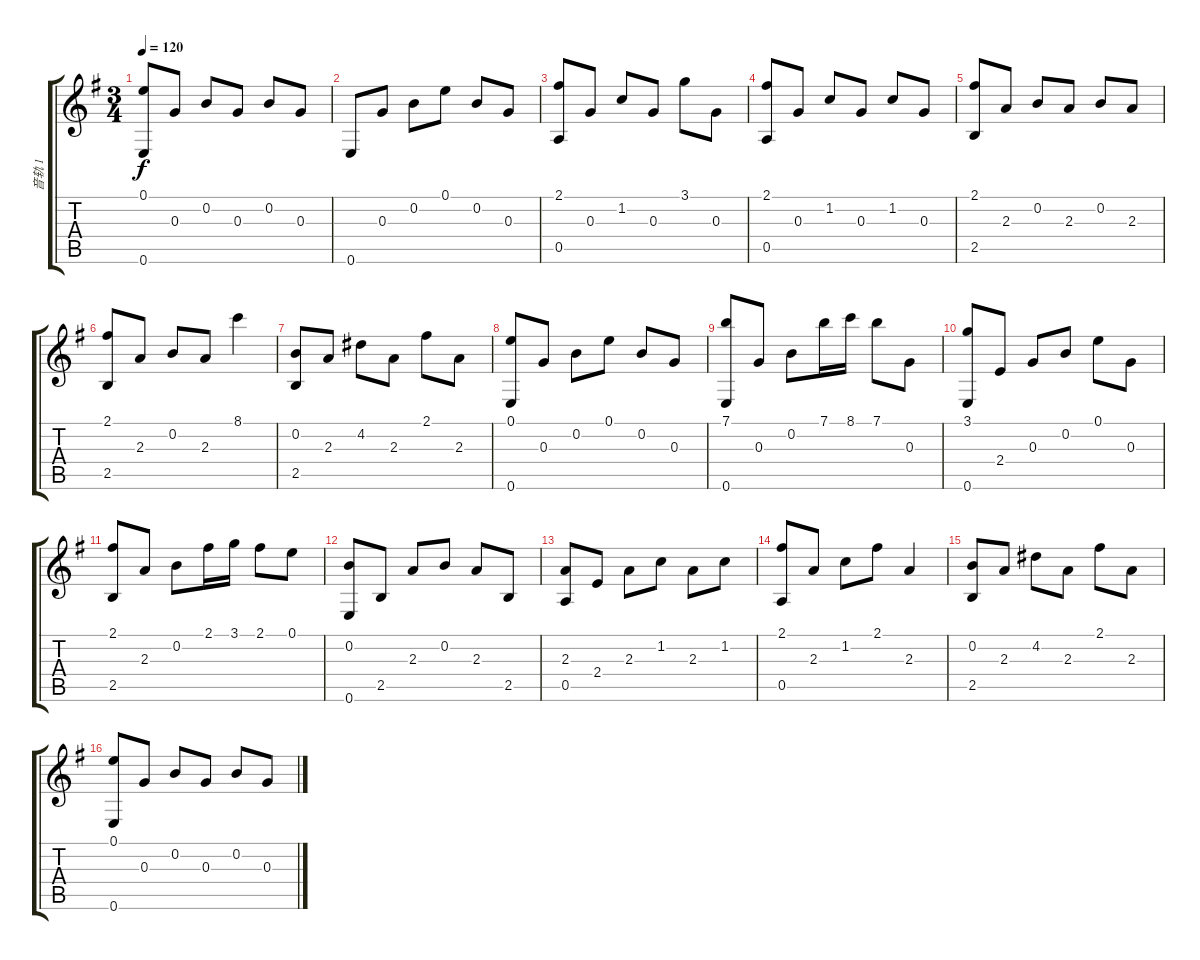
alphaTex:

\track ("音轨 1" "音轨 1") {instrument acousticguitarnylon}
\staff {score tabs}
\tuning (E4 B3 G3 D3 A2 E2) {hide}
\ts (3 4)
\tempo 120
\clef g2
\ks eminor
(0.1 0.6).8{dy f instrument acousticguitarnylon} 0.3.8 0.2.8 0.3.8 0.2.8 0.3.8 |
0.6.8 0.3.8 0.2.8 0.1.8 0.2.8 0.3.8 |
(2.1 0.5).8 0.3.8 1.2.8 0.3.8 3.1.8 0.3.8 |
(2.1 0.5).8 0.3.8 1.2.8 0.3.8 1.2.8 0.3.8 |
(2.1 2.5).8 2.3.8 0.2.8 2.3.8 0.2.8 2.3.8 |
(2.1 2.5).8 2.3.8 0.2.8 2.3.8 8.1.4 |
(0.2 2.5).8 2.3.8 4.2.8 2.3.8 2.1.8 2.3.8 |
(0.1 0.6).8 0.3.8 0.2.8 0.1.8 0.2.8 0.3.8 |
(7.1 0.6).8 0.3.8 0.2.8 7.1.16 8.1.16 7.1.8 0.3.8 |
(3.1 0.6).8 2.4.8 0.3.8 0.2.8 0.1.8 0.3.8 |
(2.1 2.5).8 2.3.8 0.2.8 2.1.16 3.1.16 2.1.8 0.1.8 |
(0.2 0.6).8 2.5.8 2.3.8 0.2.8 2.3.8 2.5.8 |
(2.3 0.5).8 2.4.8 2.3.8 1.2.8 2.3.8 1.2.8 |
(2.1 0.5).8 2.3.8 1.2.8 2.1.8 2.3.4 |
(0.2 2.5).8 2.3.8 4.2.8 2.3.8 2.1.8 2.3.8 |
(0.1 0.6).8 0.3.8 0.2.8 0.3.8 0.2.8 0.3.8
